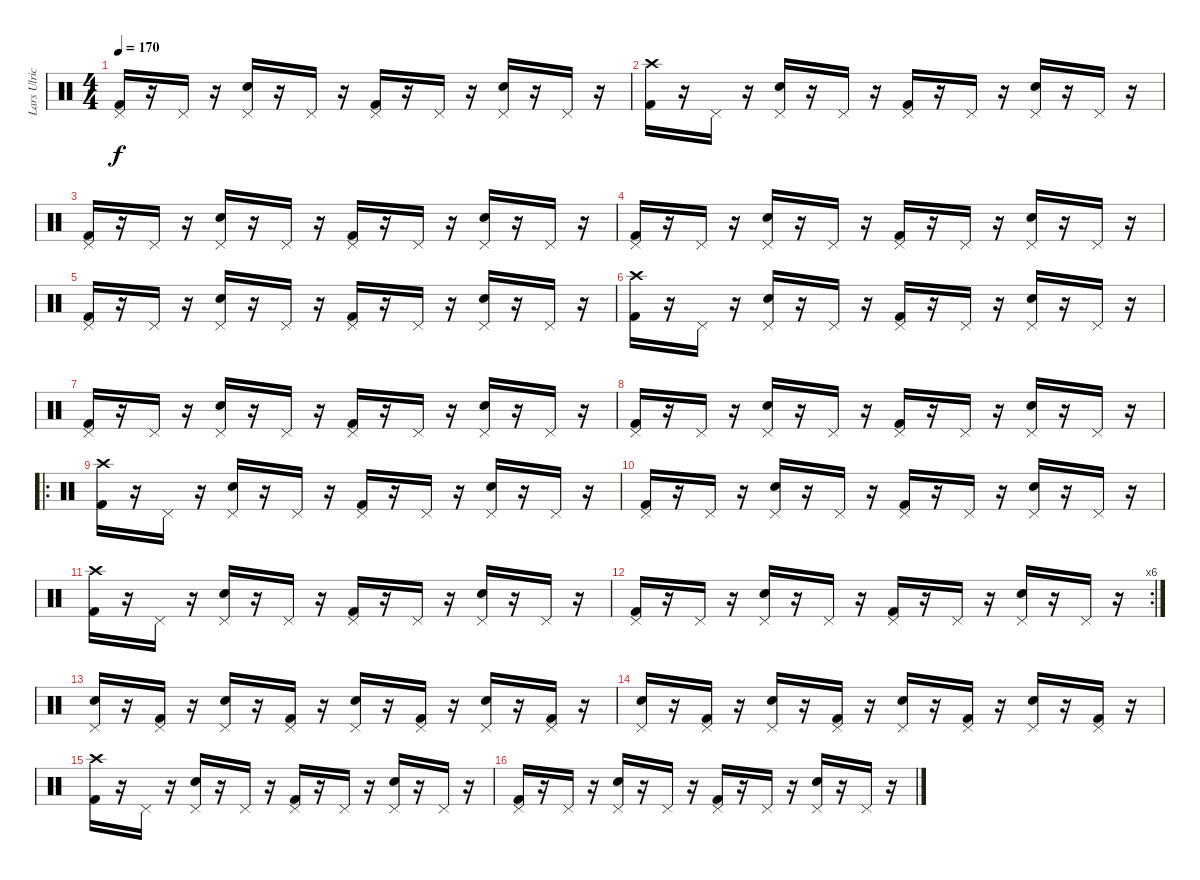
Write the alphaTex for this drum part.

\track ("Lars Ulrich" "Lars Ulric") {instrument percussion}
\staff {score}
\articulation defaults
\ts (4 4)
\tempo 170
\clef neutral
\ks c
("Pedal Hi-Hat (hit)" "Kick (hit) 2").16{dy f} r.16 "Pedal Hi-Hat (hit)".16 r.16 ("Pedal Hi-Hat (hit)" "Snare (hit) 2").16 r.16 "Pedal Hi-Hat (hit)".16 r.16 ("Pedal Hi-Hat (hit)" "Kick (hit) 2").16 r.16 "Pedal Hi-Hat (hit)".16 r.16 ("Pedal Hi-Hat (hit)" "Snare (hit) 2").16 r.16 "Pedal Hi-Hat (hit)".16 r.16 |
("Crash high (hit)" "Kick (hit) 2").16 r.16 "Pedal Hi-Hat (hit)".16 r.16 ("Pedal Hi-Hat (hit)" "Snare (hit) 2").16 r.16 "Pedal Hi-Hat (hit)".16 r.16 ("Pedal Hi-Hat (hit)" "Kick (hit) 2").16 r.16 "Pedal Hi-Hat (hit)".16 r.16 ("Pedal Hi-Hat (hit)" "Snare (hit) 2").16 r.16 "Pedal Hi-Hat (hit)".16 r.16 |
("Pedal Hi-Hat (hit)" "Kick (hit) 2").16 r.16 "Pedal Hi-Hat (hit)".16 r.16 ("Pedal Hi-Hat (hit)" "Snare (hit) 2").16 r.16 "Pedal Hi-Hat (hit)".16 r.16 ("Pedal Hi-Hat (hit)" "Kick (hit) 2").16 r.16 "Pedal Hi-Hat (hit)".16 r.16 ("Pedal Hi-Hat (hit)" "Snare (hit) 2").16 r.16 "Pedal Hi-Hat (hit)".16 r.16 |
("Pedal Hi-Hat (hit)" "Kick (hit) 2").16 r.16 "Pedal Hi-Hat (hit)".16 r.16 ("Pedal Hi-Hat (hit)" "Snare (hit) 2").16 r.16 "Pedal Hi-Hat (hit)".16 r.16 ("Pedal Hi-Hat (hit)" "Kick (hit) 2").16 r.16 "Pedal Hi-Hat (hit)".16 r.16 ("Pedal Hi-Hat (hit)" "Snare (hit) 2").16 r.16 "Pedal Hi-Hat (hit)".16 r.16 |
("Pedal Hi-Hat (hit)" "Kick (hit) 2").16 r.16 "Pedal Hi-Hat (hit)".16 r.16 ("Pedal Hi-Hat (hit)" "Snare (hit) 2").16 r.16 "Pedal Hi-Hat (hit)".16 r.16 ("Pedal Hi-Hat (hit)" "Kick (hit) 2").16 r.16 "Pedal Hi-Hat (hit)".16 r.16 ("Pedal Hi-Hat (hit)" "Snare (hit) 2").16 r.16 "Pedal Hi-Hat (hit)".16 r.16 |
("Crash high (hit)" "Kick (hit) 2").16 r.16 "Pedal Hi-Hat (hit)".16 r.16 ("Pedal Hi-Hat (hit)" "Snare (hit) 2").16 r.16 "Pedal Hi-Hat (hit)".16 r.16 ("Pedal Hi-Hat (hit)" "Kick (hit) 2").16 r.16 "Pedal Hi-Hat (hit)".16 r.16 ("Pedal Hi-Hat (hit)" "Snare (hit) 2").16 r.16 "Pedal Hi-Hat (hit)".16 r.16 |
("Pedal Hi-Hat (hit)" "Kick (hit) 2").16 r.16 "Pedal Hi-Hat (hit)".16 r.16 ("Pedal Hi-Hat (hit)" "Snare (hit) 2").16 r.16 "Pedal Hi-Hat (hit)".16 r.16 ("Pedal Hi-Hat (hit)" "Kick (hit) 2").16 r.16 "Pedal Hi-Hat (hit)".16 r.16 ("Pedal Hi-Hat (hit)" "Snare (hit) 2").16 r.16 "Pedal Hi-Hat (hit)".16 r.16 |
("Pedal Hi-Hat (hit)" "Kick (hit) 2").16 r.16 "Pedal Hi-Hat (hit)".16 r.16 ("Pedal Hi-Hat (hit)" "Snare (hit) 2").16 r.16 "Pedal Hi-Hat (hit)".16 r.16 ("Pedal Hi-Hat (hit)" "Kick (hit) 2").16 r.16 "Pedal Hi-Hat (hit)".16 r.16 ("Pedal Hi-Hat (hit)" "Snare (hit) 2").16 r.16 "Pedal Hi-Hat (hit)".16 r.16 |
\ro
("Crash high (hit)" "Kick (hit) 2").16 r.16 "Pedal Hi-Hat (hit)".16 r.16 ("Pedal Hi-Hat (hit)" "Snare (hit) 2").16 r.16 "Pedal Hi-Hat (hit)".16 r.16 ("Pedal Hi-Hat (hit)" "Kick (hit) 2").16 r.16 "Pedal Hi-Hat (hit)".16 r.16 ("Pedal Hi-Hat (hit)" "Snare (hit) 2").16 r.16 "Pedal Hi-Hat (hit)".16 r.16 |
("Pedal Hi-Hat (hit)" "Kick (hit) 2").16 r.16 "Pedal Hi-Hat (hit)".16 r.16 ("Pedal Hi-Hat (hit)" "Snare (hit) 2").16 r.16 "Pedal Hi-Hat (hit)".16 r.16 ("Pedal Hi-Hat (hit)" "Kick (hit) 2").16 r.16 "Pedal Hi-Hat (hit)".16 r.16 ("Pedal Hi-Hat (hit)" "Snare (hit) 2").16 r.16 "Pedal Hi-Hat (hit)".16 r.16 |
("Crash high (hit)" "Kick (hit) 2").16 r.16 "Pedal Hi-Hat (hit)".16 r.16 ("Pedal Hi-Hat (hit)" "Snare (hit) 2").16 r.16 "Pedal Hi-Hat (hit)".16 r.16 ("Pedal Hi-Hat (hit)" "Kick (hit) 2").16 r.16 "Pedal Hi-Hat (hit)".16 r.16 ("Pedal Hi-Hat (hit)" "Snare (hit) 2").16 r.16 "Pedal Hi-Hat (hit)".16 r.16 |
\rc 6
("Pedal Hi-Hat (hit)" "Kick (hit) 2").16 r.16 "Pedal Hi-Hat (hit)".16 r.16 ("Pedal Hi-Hat (hit)" "Snare (hit) 2").16 r.16 "Pedal Hi-Hat (hit)".16 r.16 ("Pedal Hi-Hat (hit)" "Kick (hit) 2").16 r.16 "Pedal Hi-Hat (hit)".16 r.16 ("Pedal Hi-Hat (hit)" "Snare (hit) 2").16 r.16 "Pedal Hi-Hat (hit)".16 r.16 |
("Pedal Hi-Hat (hit)" "Snare (hit) 2").16 r.16 ("Pedal Hi-Hat (hit)" "Kick (hit) 2").16 r.16 ("Pedal Hi-Hat (hit)" "Snare (hit) 2").16 r.16 ("Pedal Hi-Hat (hit)" "Kick (hit) 2").16 r.16 ("Pedal Hi-Hat (hit)" "Snare (hit) 2").16 r.16 ("Pedal Hi-Hat (hit)" "Kick (hit) 2").16 r.16 ("Pedal Hi-Hat (hit)" "Snare (hit) 2").16 r.16 ("Pedal Hi-Hat (hit)" "Kick (hit) 2").16 r.16 |
("Pedal Hi-Hat (hit)" "Snare (hit) 2").16 r.16 ("Pedal Hi-Hat (hit)" "Kick (hit) 2").16 r.16 ("Pedal Hi-Hat (hit)" "Snare (hit) 2").16 r.16 ("Pedal Hi-Hat (hit)" "Kick (hit) 2").16 r.16 ("Pedal Hi-Hat (hit)" "Snare (hit) 2").16 r.16 ("Pedal Hi-Hat (hit)" "Kick (hit) 2").16 r.16 ("Pedal Hi-Hat (hit)" "Snare (hit) 2").16 r.16 ("Pedal Hi-Hat (hit)" "Kick (hit) 2").16 r.16 |
("Crash high (hit)" "Kick (hit) 2").16 r.16 "Pedal Hi-Hat (hit)".16 r.16 ("Pedal Hi-Hat (hit)" "Snare (hit) 2").16 r.16 "Pedal Hi-Hat (hit)".16 r.16 ("Pedal Hi-Hat (hit)" "Kick (hit) 2").16 r.16 "Pedal Hi-Hat (hit)".16 r.16 ("Pedal Hi-Hat (hit)" "Snare (hit) 2").16 r.16 "Pedal Hi-Hat (hit)".16 r.16 |
("Pedal Hi-Hat (hit)" "Kick (hit) 2").16 r.16 "Pedal Hi-Hat (hit)".16 r.16 ("Pedal Hi-Hat (hit)" "Snare (hit) 2").16 r.16 "Pedal Hi-Hat (hit)".16 r.16 ("Pedal Hi-Hat (hit)" "Kick (hit) 2").16 r.16 "Pedal Hi-Hat (hit)".16 r.16 ("Pedal Hi-Hat (hit)" "Snare (hit) 2").16 r.16 "Pedal Hi-Hat (hit)".16 r.16
